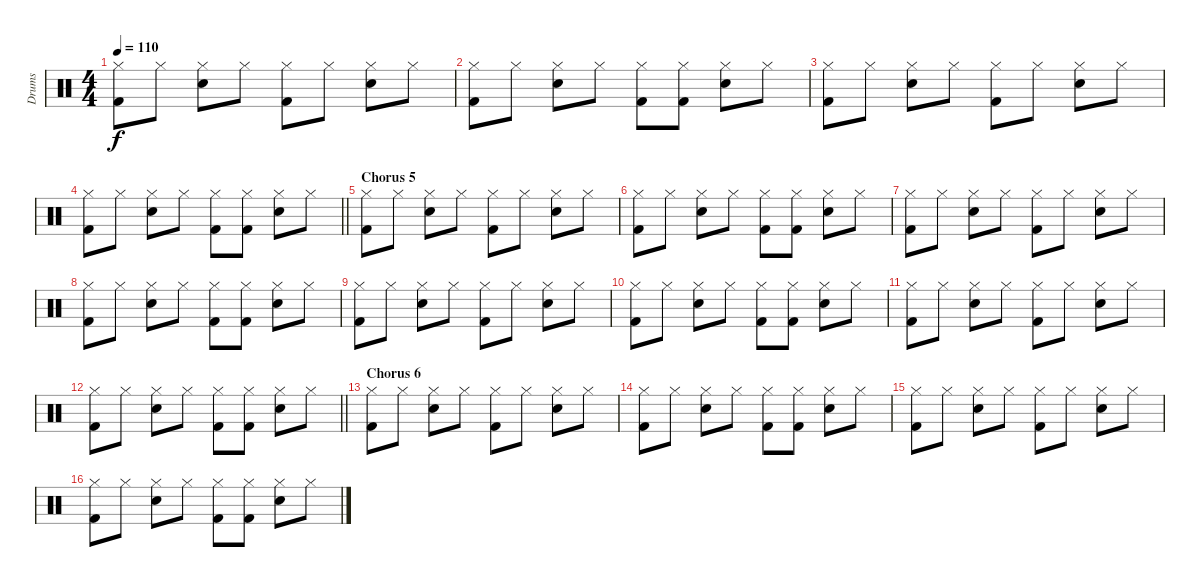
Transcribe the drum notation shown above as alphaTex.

\track ("Drums" "Drums") {instrument percussion}
\staff {score}
\articulation defaults
\ts (4 4)
\tempo 110
\clef neutral
\ks c
("Hi-Hat (closed)" "Kick (hit) 2").8{dy f volume 9} "Hi-Hat (closed)".8 ("Snare (hit) 2" "Hi-Hat (closed)").8 "Hi-Hat (closed)".8 ("Hi-Hat (closed)" "Kick (hit) 2").8 "Hi-Hat (closed)".8 ("Snare (hit) 2" "Hi-Hat (closed)").8 "Hi-Hat (closed)".8 |
("Hi-Hat (closed)" "Kick (hit) 2").8 "Hi-Hat (closed)".8 ("Snare (hit) 2" "Hi-Hat (closed)").8 "Hi-Hat (closed)".8 ("Hi-Hat (closed)" "Kick (hit) 2").8 ("Hi-Hat (closed)" "Kick (hit) 2").8 ("Snare (hit) 2" "Hi-Hat (closed)").8 "Hi-Hat (closed)".8 |
("Hi-Hat (closed)" "Kick (hit) 2").8{volume 9} "Hi-Hat (closed)".8 ("Snare (hit) 2" "Hi-Hat (closed)").8 "Hi-Hat (closed)".8 ("Hi-Hat (closed)" "Kick (hit) 2").8 "Hi-Hat (closed)".8 ("Snare (hit) 2" "Hi-Hat (closed)").8 "Hi-Hat (closed)".8 |
\barLineRight lightlight
("Hi-Hat (closed)" "Kick (hit) 2").8 "Hi-Hat (closed)".8 ("Snare (hit) 2" "Hi-Hat (closed)").8 "Hi-Hat (closed)".8 ("Hi-Hat (closed)" "Kick (hit) 2").8 ("Hi-Hat (closed)" "Kick (hit) 2").8 ("Snare (hit) 2" "Hi-Hat (closed)").8 "Hi-Hat (closed)".8 |
\section ("" "Chorus 5")
("Hi-Hat (closed)" "Kick (hit) 2").8{volume 9} "Hi-Hat (closed)".8 ("Snare (hit) 2" "Hi-Hat (closed)").8 "Hi-Hat (closed)".8 ("Hi-Hat (closed)" "Kick (hit) 2").8 "Hi-Hat (closed)".8 ("Snare (hit) 2" "Hi-Hat (closed)").8 "Hi-Hat (closed)".8 |
("Hi-Hat (closed)" "Kick (hit) 2").8 "Hi-Hat (closed)".8 ("Snare (hit) 2" "Hi-Hat (closed)").8 "Hi-Hat (closed)".8 ("Hi-Hat (closed)" "Kick (hit) 2").8 ("Hi-Hat (closed)" "Kick (hit) 2").8 ("Snare (hit) 2" "Hi-Hat (closed)").8 "Hi-Hat (closed)".8 |
("Hi-Hat (closed)" "Kick (hit) 2").8{volume 9} "Hi-Hat (closed)".8 ("Snare (hit) 2" "Hi-Hat (closed)").8 "Hi-Hat (closed)".8 ("Hi-Hat (closed)" "Kick (hit) 2").8 "Hi-Hat (closed)".8 ("Snare (hit) 2" "Hi-Hat (closed)").8 "Hi-Hat (closed)".8 |
("Hi-Hat (closed)" "Kick (hit) 2").8 "Hi-Hat (closed)".8 ("Snare (hit) 2" "Hi-Hat (closed)").8 "Hi-Hat (closed)".8 ("Hi-Hat (closed)" "Kick (hit) 2").8 ("Hi-Hat (closed)" "Kick (hit) 2").8 ("Snare (hit) 2" "Hi-Hat (closed)").8 "Hi-Hat (closed)".8 |
("Hi-Hat (closed)" "Kick (hit) 2").8{volume 9} "Hi-Hat (closed)".8 ("Snare (hit) 2" "Hi-Hat (closed)").8 "Hi-Hat (closed)".8 ("Hi-Hat (closed)" "Kick (hit) 2").8 "Hi-Hat (closed)".8 ("Snare (hit) 2" "Hi-Hat (closed)").8 "Hi-Hat (closed)".8 |
("Hi-Hat (closed)" "Kick (hit) 2").8 "Hi-Hat (closed)".8 ("Snare (hit) 2" "Hi-Hat (closed)").8 "Hi-Hat (closed)".8 ("Hi-Hat (closed)" "Kick (hit) 2").8 ("Hi-Hat (closed)" "Kick (hit) 2").8 ("Snare (hit) 2" "Hi-Hat (closed)").8 "Hi-Hat (closed)".8 |
("Hi-Hat (closed)" "Kick (hit) 2").8{volume 9} "Hi-Hat (closed)".8 ("Snare (hit) 2" "Hi-Hat (closed)").8 "Hi-Hat (closed)".8 ("Hi-Hat (closed)" "Kick (hit) 2").8 "Hi-Hat (closed)".8 ("Snare (hit) 2" "Hi-Hat (closed)").8 "Hi-Hat (closed)".8 |
\barLineRight lightlight
("Hi-Hat (closed)" "Kick (hit) 2").8 "Hi-Hat (closed)".8 ("Snare (hit) 2" "Hi-Hat (closed)").8 "Hi-Hat (closed)".8 ("Hi-Hat (closed)" "Kick (hit) 2").8 ("Hi-Hat (closed)" "Kick (hit) 2").8 ("Snare (hit) 2" "Hi-Hat (closed)").8 "Hi-Hat (closed)".8 |
\section ("" "Chorus 6")
("Hi-Hat (closed)" "Kick (hit) 2").8{volume 9} "Hi-Hat (closed)".8 ("Snare (hit) 2" "Hi-Hat (closed)").8 "Hi-Hat (closed)".8 ("Hi-Hat (closed)" "Kick (hit) 2").8 "Hi-Hat (closed)".8 ("Snare (hit) 2" "Hi-Hat (closed)").8 "Hi-Hat (closed)".8 |
("Hi-Hat (closed)" "Kick (hit) 2").8 "Hi-Hat (closed)".8 ("Snare (hit) 2" "Hi-Hat (closed)").8 "Hi-Hat (closed)".8 ("Hi-Hat (closed)" "Kick (hit) 2").8 ("Hi-Hat (closed)" "Kick (hit) 2").8 ("Snare (hit) 2" "Hi-Hat (closed)").8 "Hi-Hat (closed)".8 |
("Hi-Hat (closed)" "Kick (hit) 2").8{volume 9} "Hi-Hat (closed)".8 ("Snare (hit) 2" "Hi-Hat (closed)").8 "Hi-Hat (closed)".8 ("Hi-Hat (closed)" "Kick (hit) 2").8 "Hi-Hat (closed)".8 ("Snare (hit) 2" "Hi-Hat (closed)").8 "Hi-Hat (closed)".8 |
("Hi-Hat (closed)" "Kick (hit) 2").8 "Hi-Hat (closed)".8 ("Snare (hit) 2" "Hi-Hat (closed)").8 "Hi-Hat (closed)".8 ("Hi-Hat (closed)" "Kick (hit) 2").8 ("Hi-Hat (closed)" "Kick (hit) 2").8 ("Snare (hit) 2" "Hi-Hat (closed)").8 "Hi-Hat (closed)".8
